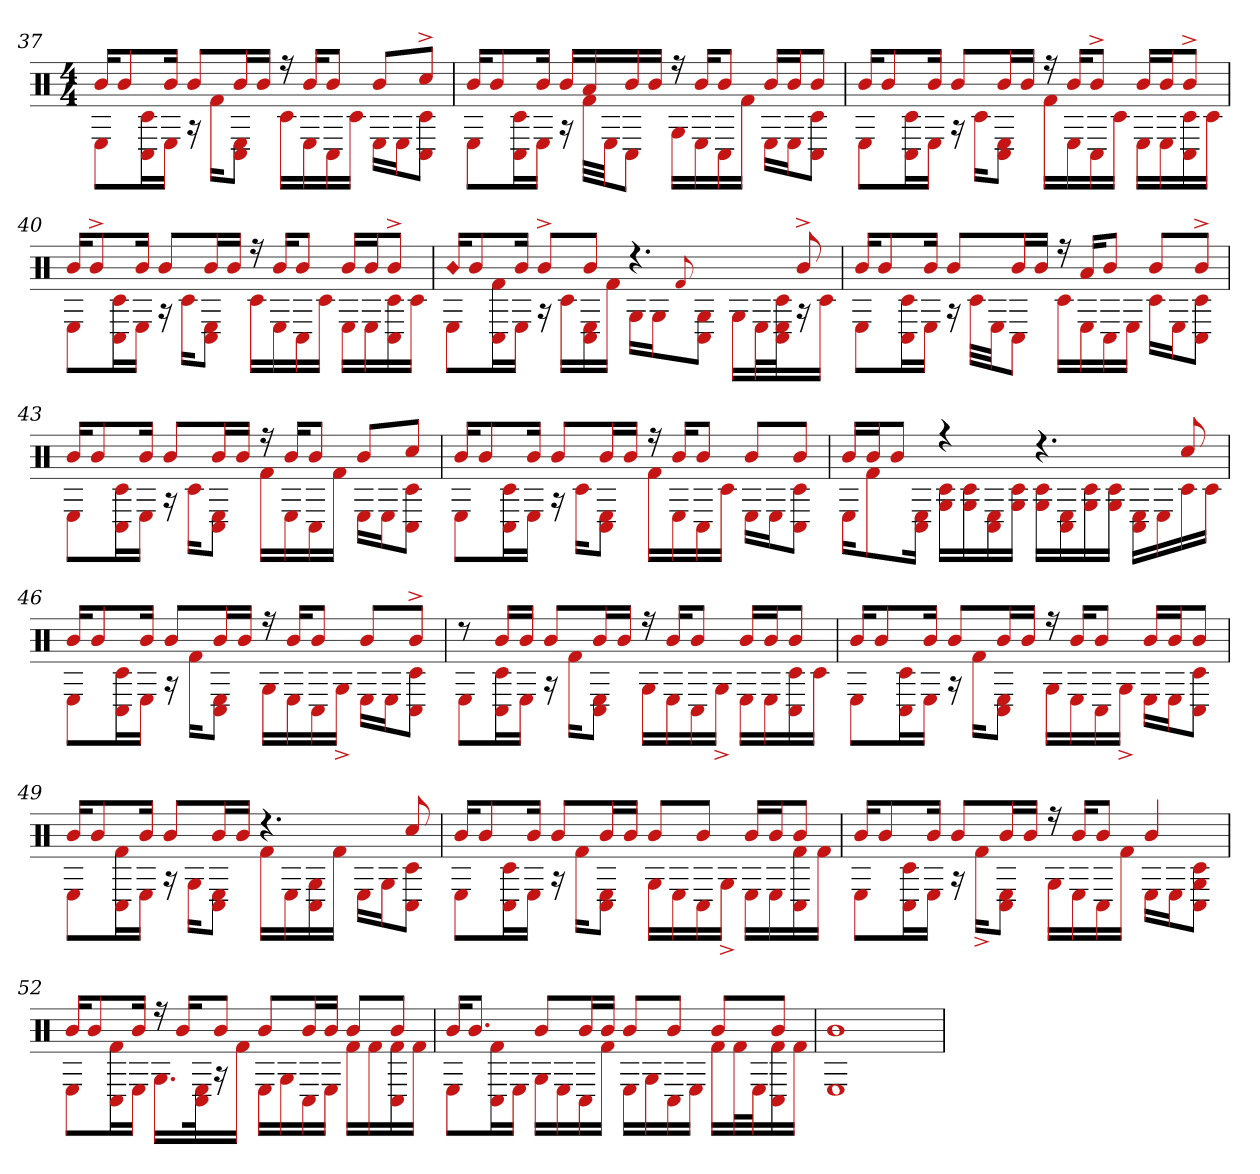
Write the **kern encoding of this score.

**kern
*part1
*staff1
*clefX
*k[]
*M4/4
=37
*^
16bKL	8EL
8b	.
.	16C# 16c#L
16bJk	16EJJ
8bL	16r
.	16f#KL
16bL	8E 8C#J
16bJJ	.
16r	16c#LL
16bKL	16E
8bJ	16C#
.	16c#JJ
8bL	16ELL
.	16EJ
8cc#^J	8C# 8c#J
=38	=38
16bKL	8EL
8b	.
.	16c# 16C#L
16bJk	16EJJ
16bLL	16r
16a	32f#LLL
.	32EJJ
16b	8C#J
16bJJ	.
16r	16GLL
16bKL	16E
8bJ	16C#
.	16f#JJ
16bLL	16ELL
16bJ	16EJ
8bJ	8C# 8c#J
=39	=39
16bKL	8EL
8b	.
.	16c# 16C#L
16bJk	16EJJ
8bL	16r
.	16c#KL
16bL	8E 8C#J
16bJJ	.
16r	16f#LL
16bKL	16E
8b^J	16C#
.	16c#JJ
16bLL	16ELL
16bJ	16E
8b^J	16C# 16c#
.	16c#JJ
=40	=40
16bKL	8EL
8b^	.
.	16C# 16c#L
16bJk	16EJJ
8bL	16r
.	16c#KL
16bL	8E 8C#J
16bJJ	.
16r	16c#LL
16bKL	16E
8bJ	16C#
.	16c#JJ
16bLL	16ELL
16bJ	16E
8b^J	16C# 16c#
.	16c#JJ
=41	=41
!LO:N:head=diamond	!
16bKL	8EL
8b	.
.	16f# 16C#L
16bJk	16EJJ
8b^L	16r
.	16c#LL
8bJ	16C# 16E
.	16f#JJ
4.r	16GLL
.	16GJ
.	8qqf#
.	8C# 8GJ
.	16GLL
.	32EL
.	32E 32C# 32c#J
8b^	16r
.	16c#JJ
=42	=42
16bKL	8EL
8b	.
.	16c# 16C#L
16bJk	16EJJ
8bL	16r
.	32c#LLL
.	32EJJ
16bL	8C#J
16bJJ	.
16r	16c#LL
16aKL	16E
8bJ	16C#
.	16EJJ
8bL	16c#LL
.	16EJ
8b^J	8C# 8c#J
=43	=43
16bKL	8EL
8b	.
.	16c# 16C#L
16bJk	16EJJ
8bL	16r
.	16c#KL
16bL	8E 8C#J
16bJJ	.
16r	16f#LL
16bKL	16E
8bJ	16C#
.	16f#JJ
8bL	16ELL
.	16EJ
8cc#J	8c# 8C#J
=44	=44
16bKL	8EL
8b	.
.	16c# 16C#L
16bJk	16EJJ
8bL	16r
.	16c#KL
16bL	8E 8C#J
16bJJ	.
16r	16f#LL
16bKL	16E
8bJ	16C#
.	16c#JJ
8bL	16ELL
.	16EJ
8bJ	8C# 8c#J
=45	=45
16bLL	16EKL
16bJ	8f#
8bJ	.
.	16E 16C#Jk
4r	16G 16c#LL
.	16c# 16G
.	16C# 16E
.	16c# 16GJJ
4.r	16c# 16GLL
.	16C# 16E
.	16G 16c#
.	16G 16c#JJ
.	16E 16C#LL
.	16E
8cc#	16c#
.	16c#JJ
=46	=46
16bKL	8EL
8b	.
.	16C# 16c#L
16bJk	16EJJ
8bL	16r
.	16f#KL
16bL	8E 8C#J
16bJJ	.
16r	16GLL
16bKL	16E
8bJ	16C#
.	16G^JJ
8bL	16ELL
.	16EJ
8b^J	8C# 8c#J
=47	=47
8r	8EL
16bLL	16C# 16c#L
16bJJ	16EJJ
8bL	16r
.	16f#KL
16bL	8E 8C#J
16bJJ	.
16r	16GLL
16bKL	16E
8bJ	16C#
.	16G^JJ
16bLL	16ELL
16bJ	16E
8bJ	16C# 16c#
.	16c#JJ
=48	=48
16bKL	8EL
8b	.
.	16C# 16c#L
16bJk	16EJJ
8bL	16r
.	16f#KL
16bL	8C# 8EJ
16bJJ	.
16r	16GLL
16bKL	16E
8bJ	16C#
.	16G^JJ
16bLL	16ELL
16bJ	16EJ
8bJ	8C# 8c#J
=49	=49
16bKL	8EL
8b	.
.	16C# 16f#L
16bJk	16EJJ
8bL	16r
.	16GKL
16bL	8E 8C#J
16bJJ	.
4.r	16f#LL
.	16E
.	16C# 16G
.	16f#JJ
.	16ELL
.	16GJ
8cc#	8c# 8C#J
=50	=50
16bKL	8EL
8b	.
.	16c# 16C#L
16bJk	16EJJ
8bL	16r
.	16f#KL
16bL	8C# 8EJ
16bJJ	.
8bL	16GLL
.	16E
8bJ	16C#
.	16G^JJ
16bLL	16ELL
16bJ	16E
8bJ	16f# 16C#
.	16f#JJ
=51	=51
16bKL	8EL
8b	.
.	16C# 16c#L
16bJk	16EJJ
8bL	16r
.	16f#^KL
16bL	8E 8C#J
16bJJ	.
16r	16GLL
16bKL	16E
8bJ	16C#
.	16f#JJ
4b	16ELL
.	16EJ
.	8G 8C# 8c#J
=52	=52
16bKL	8EL
8b	.
.	16C# 16f#L
16bJk	16EJJ
16r	16.GLL
16bKL	.
.	32E 32C#k
8bJ	16r
.	16f#JJ
8bL	16ELL
.	16G
16bL	16C#
16bJJ	16EJJ
8bL	16f#LL
.	16f#
8bJ	16C# 16f#
.	16f#JJ
=53	=53
16bKL	8EL
8.bJ	.
.	16C# 16f#L
.	16EJJ
8bL	16GLL
.	16E
16bL	16C#
16bJJ	16f#JJ
8bL	16ELL
.	16G
8bJ	16C#
.	16EJJ
8bL	16f#LL
.	32f#L
.	32EJ
8bJ	16C# 16f#
.	16f#JJ
=54	=54
1b	1E
*v	*v
=
*-
